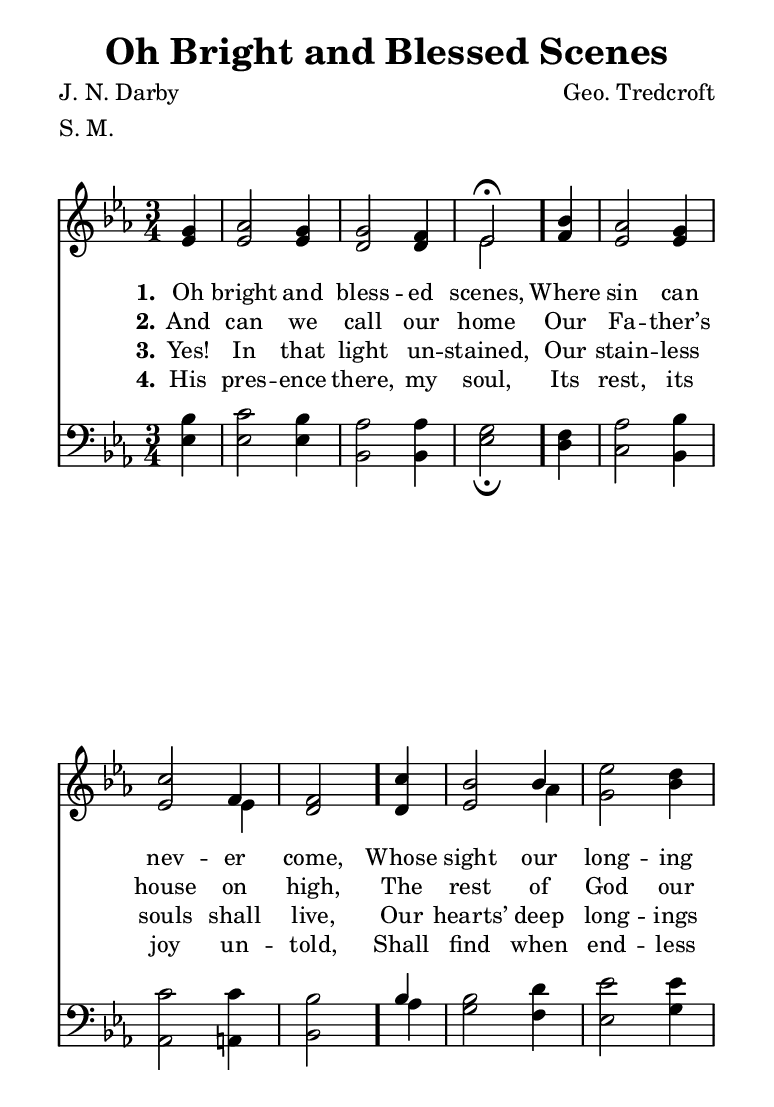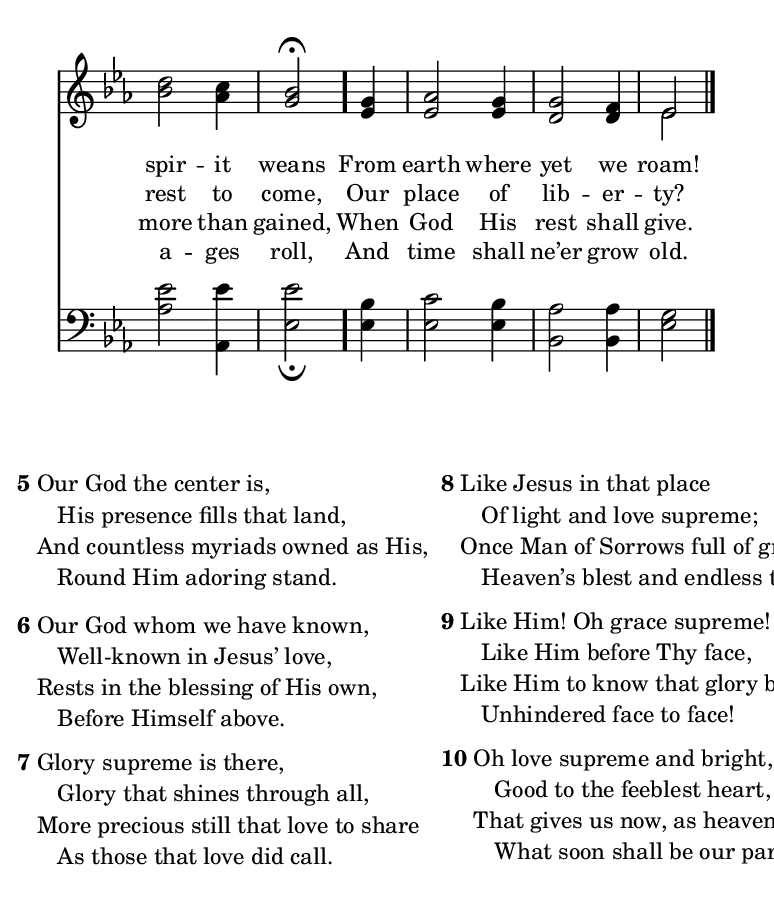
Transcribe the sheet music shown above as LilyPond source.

\include "common/global.ily"
\paper {
  \include "common/paper.ily"
  ragged-last-bottom = ##t
  system-system-spacing.padding = 8
}

\header{
  hymnnumber = "217"
  title = "Oh Bright and Blessed Scenes"
  tunename = "Solyma"
  meter = "S. M."
  poet = "J. N. Darby"
  composer = "Geo. Tredcroft"
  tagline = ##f
}

ta = { \tempo 4=110 }
tb = { \tempo 4=55 }

global = {
  \include "common/overrides.ily"
  \override Staff.TimeSignature.style = #'numbered
  \time 3/4
  \override Score.MetronomeMark.transparent = ##t % hide all fermata changes too
  \ta
  \key ees \major
  \partial 4
  \autoBeamOff
}

notesSoprano = {
\global
\relative c'' {

  g4 | aes2 g4 | g2 f4 | \tb ees2\fermata \ta
  bes'4 | aes2 g4 | c2 f,4 | f2 \eogbreak
  c'4 | bes2 bes4 | ees2 d4 | d2 c4 | \tb bes2\fermata \ta
  g4 | aes2 g4 | g2 f4 | ees2

  \bar "|."

}
}

notesAlto = {
\global
\relative e' {

  ees4 | ees2 ees4 | d2 d4 | ees2
  f4 | ees2 ees4 | ees2 ees4 | d2
  d4 | ees2 aes4 | g2 bes4 | bes2 aes4 | g2
  ees4 | ees2 ees4 | d2 d4 | ees2

}
}

notesTenor = {
\global
\relative a {

  bes4 | c2 bes4 | aes2 aes4 | g2
  f4 | aes2 bes4 | c2 c4 | bes2
  bes4 | bes2 d4 | ees2 ees4 | ees2 ees4 | ees2
  bes4 | c2 bes4 | aes2 aes4 | g2

}
}

notesBass = {
\global
\relative f {

  ees4 | ees2 ees4 | bes2 bes4 | ees2_\fermata
  d4 | c2 bes4 | aes2 a4 | bes2
  aes'4 | g2 f4 | ees2 g4 | aes2 aes,4 | ees'2_\fermata
  ees4 | ees2 ees4 | bes2 bes4 | ees2

}
}

wordsA = \lyricmode {
\set stanza = "1."

Oh bright and bless -- ed scenes, \bar "."
Where sin can nev -- er come, \bar "."
Whose sight our long -- ing spir -- it weans \bar "."
From earth where yet we roam! \bar "."

}

wordsB = \lyricmode {
\set stanza = "2."

And can we call our home
Our Fa -- ther’s house on high,
The rest of God our rest to come,
Our place of lib -- er -- ty?

}

wordsC = \lyricmode {
\set stanza = "3."

Yes! In that light un -- stained,
Our stain -- less souls shall live,
Our hearts’ deep long -- ings more than gained,
When God His rest shall give.

}

wordsD = \lyricmode {
\set stanza = "4."

His pres -- ence there, my soul,
Its rest, its joy un -- told,
Shall find when end -- less a -- ges roll,
And time shall ne’er grow old.

}

wordsE = \markuplist {

\line { Our God the center is, }
\line { { \hspace #2 } His presence fills that land, }
\line { And countless myriads owned as His, }
\line { { \hspace #2 } Round Him adoring stand. }

}

wordsF = \markuplist {

\line { Our God whom we have known, }
\line { { \hspace #2 } Well-known in Jesus’ love, }
\line { Rests in the blessing of His own, }
\line { { \hspace #2 } Before Himself above. }

}

wordsG = \markuplist {

\line { Glory supreme is there, }
\line { { \hspace #2 } Glory that shines through all, }
\line { More precious still that love to share }
\line { { \hspace #2 } As those that love did call. }

}

wordsH = \markuplist {

\line { Like Jesus in that place }
\line { { \hspace #2 } Of light and love supreme; }
\line { Once Man of Sorrows full of grace, } % blue book has small `s` in `sorrows`
\line { { \hspace #2 } Heaven’s blest and endless theme. }

}

wordsI = \markuplist {

\line { Like Him! Oh grace supreme! }
\line { { \hspace #2 } Like Him before Thy face, }
\line { Like Him to know that glory beam }
\line { { \hspace #2 } Unhindered face to face! }

}

wordsJ = \markuplist {

\line { Oh love supreme and bright, }
\line { { \hspace #2 } Good to the feeblest heart, }
\line { That gives us now, as heavenly light, }
\line { { \hspace #2 } What soon shall be our part. }

}

\score {
  \context ChoirStaff <<
    \context Staff = upper <<
      \set Staff.autoBeaming = ##f
      \set ChoirStaff.systemStartDelimiter = #'SystemStartBar
      \set ChoirStaff.printPartCombineTexts = ##f
      \partcombine #'(2 . 11) \notesSoprano \notesAlto
      \context NullVoice = sopranos { \voiceOne << \notesSoprano >> }
      \context Lyrics = one   \lyricsto sopranos \wordsA
      \context Lyrics = two   \lyricsto sopranos \wordsB
      \context Lyrics = three \lyricsto sopranos \wordsC
      \context Lyrics = four  \lyricsto sopranos \wordsD
    >>
    \context Staff = men <<
      \set Staff.autoBeaming = ##f
      \clef bass
      \set ChoirStaff.printPartCombineTexts = ##f
      \partcombine #'(2 . 11) \notesTenor \notesBass
    >>
  >>
  \layout {
    \include "common/layout.ily"
  }
  #(cond ((ly:get-option 'eog-midi-permitted) #{ \midi{
    \include "common/midi.ily"
  } #}))
}

\noPageBreak

\markup { \vcenter \column {
  \vspace #1
  \fill-line {
    \null
    \column {
    \line{ \bold 5 \column { \wordsE } } \combine \null \vspace #0.4
    \line{ \bold 6 \column { \wordsF } } \combine \null \vspace #0.4
    \line{ \bold 7 \column { \wordsG } }
    }
    \null
    \column {
    \line{ \bold 8 \column { \wordsH } } \combine \null \vspace #0.4
    \line{ \bold 9 \column { \wordsI } } \combine \null \vspace #0.4
    \line{ \bold 10 \column { \wordsJ } }
    }
    \null
  }
  \vspace #1
} }

\version "2.19.49"  % necessary for upgrading to future LilyPond versions.

% vi:set et ts=2 sw=2 ai nocindent syntax=lilypond:
